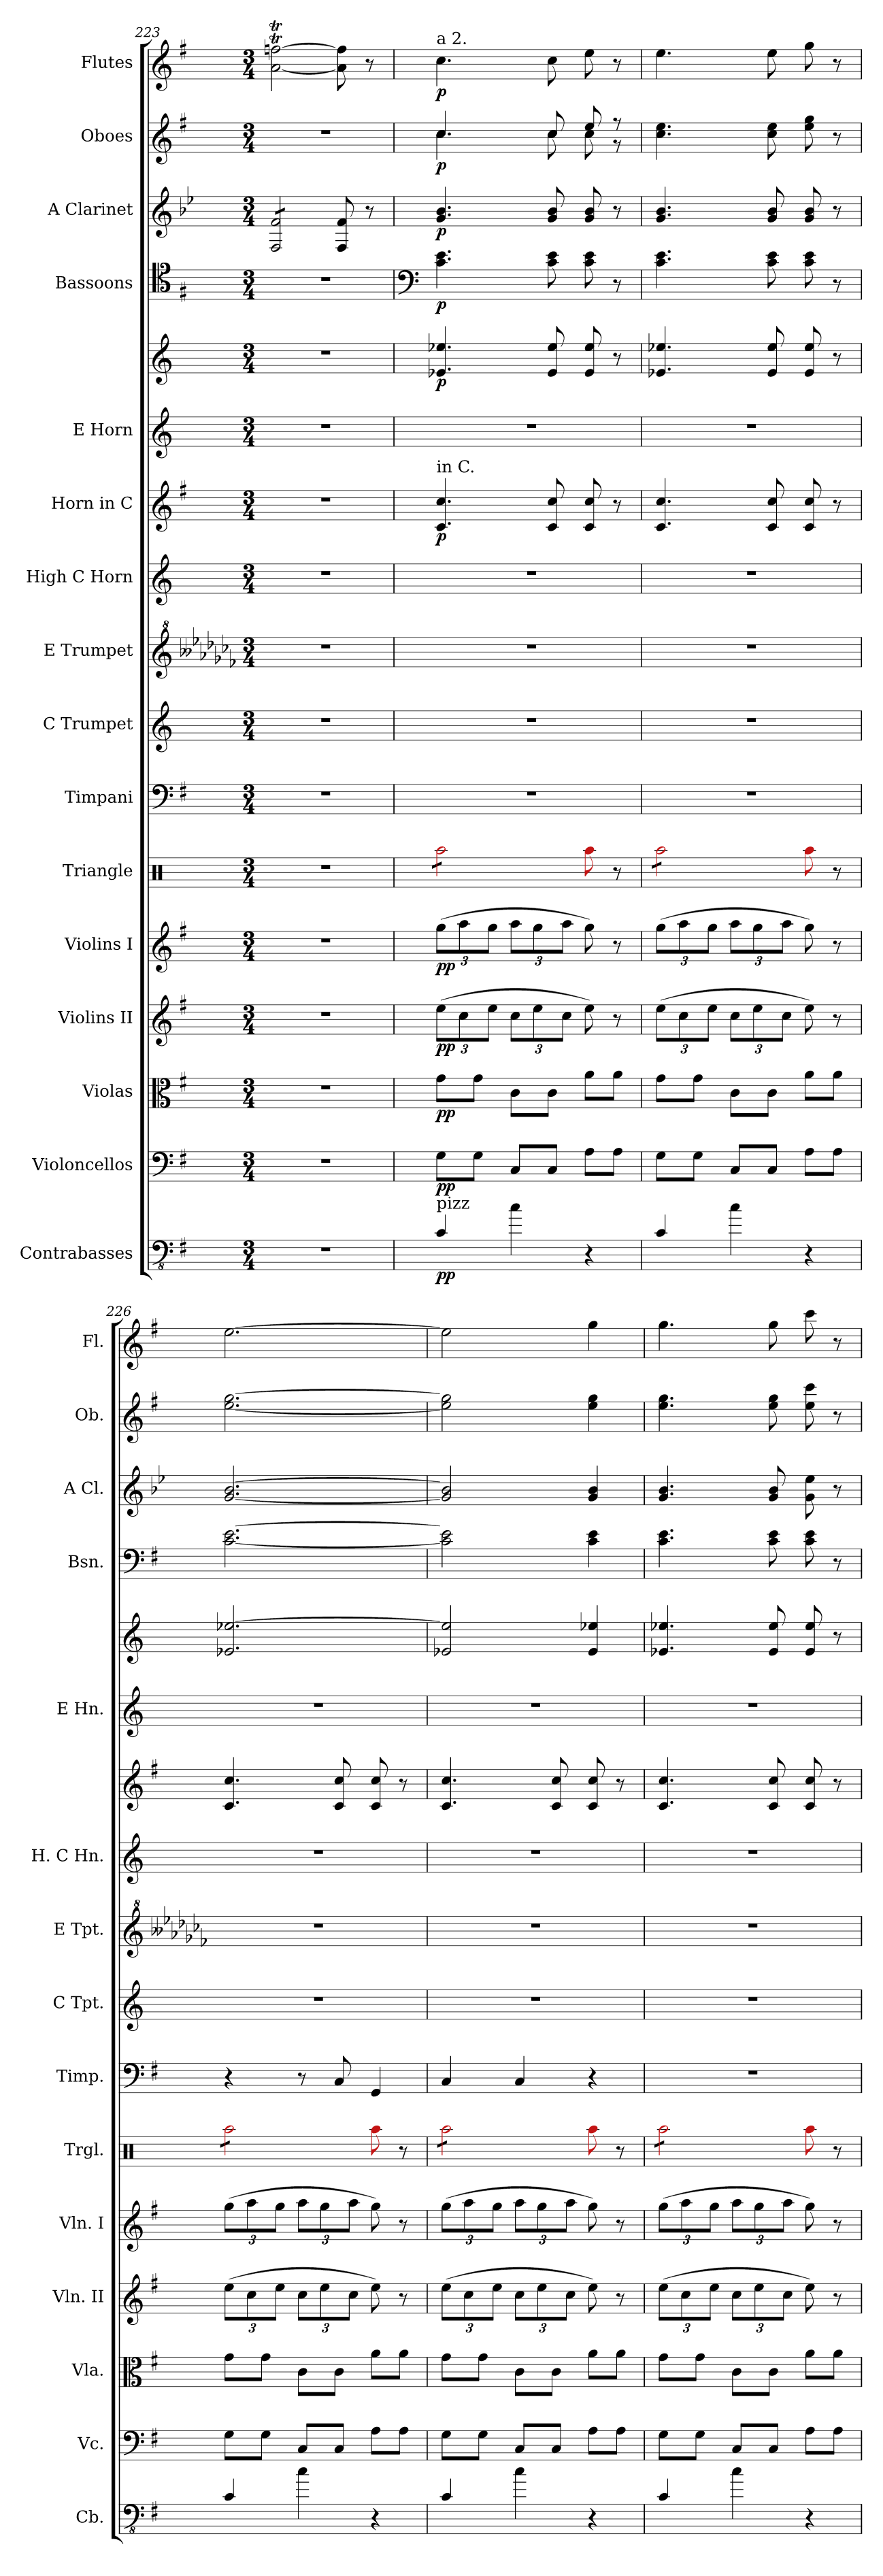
**kern	**dynam	**kern	**dynam	**kern	**dynam	**kern	**dynam	**kern	**dynam	**kern	**kern	**kern	**kern	**kern	**kern	**dynam	**kern	**kern	**dynam	**kern	**dynam	**kern	**dynam	**kern	**dynam	**kern	**dynam
*part16	*part16	*part15	*part15	*part14	*part14	*part13	*part13	*part12	*part12	*part11	*part10	*part9	*part8	*part7	*part6	*part6	*part5	*part5	*part5	*part4	*part4	*part3	*part3	*part2	*part2	*part1	*part1
*staff17	*staff17	*staff16	*staff16	*staff15	*staff15	*staff14	*staff14	*staff13	*staff13	*staff12	*staff11	*staff10	*staff9	*staff8	*staff7	*staff7	*staff6	*staff5	*staff5/6	*staff4	*staff4	*staff3	*staff3	*staff2	*staff2	*staff1	*staff1
*I"Contrabasses	*	*I"Violoncellos	*	*I"Violas	*	*I"Violins II	*	*I"Violins I	*	*I"Triangle	*I"Timpani	*I"C Trumpet	*I"E Trumpet	*I"High C Horn	*I"Horn in C	*	*I"E Horn	*	*	*I"Bassoons	*	*I"A Clarinet	*	*I"Oboes	*	*I"Flutes	*
*I'Cb.	*	*I'Vc.	*	*I'Vla.	*	*I'Vln. II	*	*I'Vln. I	*	*I'Trgl.	*I'Timp.	*I'C Tpt.	*I'E Tpt.	*I'H. C Hn.	*	*	*I'E Hn.	*	*	*I'Bsn.	*	*I'A Cl.	*	*I'Ob.	*	*I'Fl.	*
*clefFv4	*	*clefF4	*	*clefC3	*	*clefG2	*	*clefG2	*	*clefX	*clefF4	*clefG2	*clefG^2	*clefG2	*clefG2	*	*clefG2	*clefG2	*	*clefC4	*	*clefG2	*	*clefG2	*	*clefG2	*
*ITrd7c12	*	*	*	*	*	*	*	*	*	*	*	*	*ITrd-3c-4	*ITrd7c12	*ITrd7c12	*	*ITrd5c8	*ITrd5c8	*	*	*	*ITrd2c3	*	*	*	*	*
*k[f#]	*	*k[f#]	*	*k[f#]	*	*k[f#]	*	*k[f#]	*	*k[]	*k[f#]	*k[]	*k[b--e-a-d-g-c-f-]	*k[]	*k[f#]	*	*k[f#c#g#d#]	*k[f#c#g#d#]	*	*k[f#]	*	*k[f#]	*	*k[f#]	*	*k[f#]	*
*M3/4	*	*M3/4	*	*M3/4	*	*M3/4	*	*M3/4	*	*M3/4	*M3/4	*M3/4	*M3/4	*M3/4	*M3/4	*	*M3/4	*M3/4	*	*M3/4	*	*M3/4	*	*M3/4	*	*M3/4	*
=223	=223	=223	=223	=223	=223	=223	=223	=223	=223	=223	=223	=223	=223	=223	=223	=223	=223	=223	=223	=223	=223	=223	=223	=223	=223	=223	=223
*	*	*	*	*	*	*	*	*	*	*	*	*	*	*	*	*	*	*	*	*	*	*tremolo	*	*	*	*	*
2.r	.	2.r	.	2.r	.	2.r	.	2.r	.	2.r	2.r	2.r	2.r	2.r	2.r	.	2.r	2.r	.	2.r	.	12D/ 12d/L	.	2.r	.	[2a\T [2ffn\T	.
.	.	.	.	.	.	.	.	.	.	.	.	.	.	.	.	.	.	.	.	.	.	12D/ 12d/	.	.	.	.	.
.	.	.	.	.	.	.	.	.	.	.	.	.	.	.	.	.	.	.	.	.	.	12D/ 12d/	.	.	.	.	.
.	.	.	.	.	.	.	.	.	.	.	.	.	.	.	.	.	.	.	.	.	.	12D/ 12d/	.	.	.	.	.
.	.	.	.	.	.	.	.	.	.	.	.	.	.	.	.	.	.	.	.	.	.	12D/ 12d/	.	.	.	.	.
.	.	.	.	.	.	.	.	.	.	.	.	.	.	.	.	.	.	.	.	.	.	12D/ 12d/J	.	.	.	.	.
*	*	*	*	*	*	*	*	*	*	*	*	*	*	*	*	*	*	*	*	*	*	*Xtremolo	*	*	*	*	*
.	.	.	.	.	.	.	.	.	.	.	.	.	.	.	.	.	.	.	.	.	.	8D/ 8d/	.	.	.	8a\]TTT 8ff\]TTT	.
.	.	.	.	.	.	.	.	.	.	.	.	.	.	.	.	.	.	.	.	.	.	8r	.	.	.	8r	.
=224	=224	=224	=224	=224	=224	=224	=224	=224	=224	=224	=224	=224	=224	=224	=224	=224	=224	=224	=224	=224	=224	=224	=224	=224	=224	=224	=224
*	*	*	*	*	*	*	*	*	*	*	*	*	*	*	*	*	*	*	*	*clefF4	*	*	*	*	*	*	*
*	*	*	*	*	*	*Xbrackettup	*	*Xbrackettup	*	*	*	*	*	*	*	*	*	*	*	*	*	*	*	*	*	*	*
*	*	*	*	*	*	*	*	*	*	*	*	*	*	*	*	*	*	*	*	*	*	*	*	*^	*	*	*
!	!	!	!	!	!	!	!	!	!	!	!	!	!	!	!	!	!	!	!	!	!	!	!	!	!	!	!LO:TX:a:t=a 2.	!
!	!	!	!	!	!	!	!	!	!	!	!	!	!	!	!LO:TX:a:t=in C.	!	!	!	!	!	!	!	!	!	!	!	!	!
!LO:TX:a:t=pizz	!	!	!	!	!	!	!	!	!	!	!	!	!	!	!	!	!	!	!	!	!	!	!	!	!	!	!	!
!	!LO:DY:b	!	!LO:DY:b	!	!LO:DY:b	!	!LO:DY:b	!	!LO:DY:b	!	!	!	!	!	!	!LO:DY:b	!	!	!LO:DY:b	!	!LO:DY:b	!	!LO:DY:b	!	!	!LO:DY:b	!	!LO:DY:b
*	*	*	*	*	*	*	*	*	*	*tremolo	*	*	*	*	*	*	*	*	*	*	*	*	*	*	*	*	*	*
4CC/	pp	8G\L	pp	8g\L	pp	(>12ee\L	pp	(>12gg\L	pp	12aa\L	2.r	2.r	2.r	2.r	4.C/ 4.c/	p	2.r	4.Gn/ 4.gn/	p	4.c\ 4.e\	p	4.e/ 4.g/	p	4.cc/	4.cc\	p	4.cc\	p
.	.	.	.	.	.	12cc\	.	12aa\	.	12aa\	.	.	.	.	.	.	.	.	.	.	.	.	.	.	.	.	.	.
.	.	8G\J	.	8g\J	.	.	.	.	.	.	.	.	.	.	.	.	.	.	.	.	.	.	.	.	.	.	.	.
.	.	.	.	.	.	12ee\J	.	12gg\J	.	12aa\	.	.	.	.	.	.	.	.	.	.	.	.	.	.	.	.	.	.
4C\	.	8C/L	.	8c\L	.	12cc\L	.	12aa\L	.	12aa\	.	.	.	.	.	.	.	.	.	.	.	.	.	.	.	.	.	.
.	.	.	.	.	.	12ee\	.	12gg\	.	12aa\	.	.	.	.	.	.	.	.	.	.	.	.	.	.	.	.	.	.
.	.	8C/J	.	8c\J	.	.	.	.	.	.	.	.	.	.	8C/ 8c/	.	.	8G/ 8g/	.	8c\ 8e\	.	8e/ 8g/	.	8cc/	8cc\	.	8cc\	.
.	.	.	.	.	.	12cc\J	.	12aa\J	.	12aa\J	.	.	.	.	.	.	.	.	.	.	.	.	.	.	.	.	.	.
*	*	*	*	*	*	*	*	*	*	*Xtremolo	*	*	*	*	*	*	*	*	*	*	*	*	*	*	*	*	*	*
4r	.	8A\L	.	8a\L	.	8ee\)	.	8gg\)	.	8aa\	.	.	.	.	8C/ 8c/	.	.	8G/ 8g/	.	8c\ 8e\	.	8e/ 8g/	.	8ee/	8cc\	.	8ee\	.
.	.	8A\J	.	8a\J	.	8r	.	8r	.	8r	.	.	.	.	8r	.	.	8r	.	8r	.	8r	.	8r	8r	.	8r	.
*	*	*	*	*	*	*	*	*	*	*	*	*	*	*	*	*	*	*	*	*	*	*	*	*v	*v	*	*	*
!!LO:PB:g=z
=225	=225	=225	=225	=225	=225	=225	=225	=225	=225	=225	=225	=225	=225	=225	=225	=225	=225	=225	=225	=225	=225	=225	=225	=225	=225	=225	=225
*	*	*	*	*	*	*	*	*	*	*tremolo	*	*	*	*	*	*	*	*	*	*	*	*	*	*	*	*	*
4CC/	.	8G\L	.	8g\L	.	(>12ee\L	.	(>12gg\L	.	12aa\L	2.r	2.r	2.r	2.r	4.C/ 4.c/	.	2.r	4.Gn/ 4.gn/	.	4.c\ 4.e\	.	4.e/ 4.g/	.	4.cc\ 4.ee\	.	4.ee\	.
.	.	.	.	.	.	12cc\	.	12aa\	.	12aa\	.	.	.	.	.	.	.	.	.	.	.	.	.	.	.	.	.
.	.	8G\J	.	8g\J	.	.	.	.	.	.	.	.	.	.	.	.	.	.	.	.	.	.	.	.	.	.	.
.	.	.	.	.	.	12ee\J	.	12gg\J	.	12aa\	.	.	.	.	.	.	.	.	.	.	.	.	.	.	.	.	.
4C\	.	8C/L	.	8c\L	.	12cc\L	.	12aa\L	.	12aa\	.	.	.	.	.	.	.	.	.	.	.	.	.	.	.	.	.
.	.	.	.	.	.	12ee\	.	12gg\	.	12aa\	.	.	.	.	.	.	.	.	.	.	.	.	.	.	.	.	.
.	.	8C/J	.	8c\J	.	.	.	.	.	.	.	.	.	.	8C/ 8c/	.	.	8G/ 8g/	.	8c\ 8e\	.	8e/ 8g/	.	8cc\ 8ee\	.	8ee\	.
.	.	.	.	.	.	12cc\J	.	12aa\J	.	12aa\J	.	.	.	.	.	.	.	.	.	.	.	.	.	.	.	.	.
*	*	*	*	*	*	*	*	*	*	*Xtremolo	*	*	*	*	*	*	*	*	*	*	*	*	*	*	*	*	*
4r	.	8A\L	.	8a\L	.	8ee\)	.	8gg\)	.	8aa\	.	.	.	.	8C/ 8c/	.	.	8G/ 8g/	.	8c\ 8e\	.	8e/ 8g/	.	8ee\ 8gg\	.	8gg\	.
.	.	8A\J	.	8a\J	.	8r	.	8r	.	8r	.	.	.	.	8r	.	.	8r	.	8r	.	8r	.	8r	.	8r	.
=226	=226	=226	=226	=226	=226	=226	=226	=226	=226	=226	=226	=226	=226	=226	=226	=226	=226	=226	=226	=226	=226	=226	=226	=226	=226	=226	=226
*	*	*	*	*	*	*	*	*	*	*tremolo	*	*	*	*	*	*	*	*	*	*	*	*	*	*	*	*	*
4CC/	.	8G\L	.	8g\L	.	(>12ee\L	.	(>12gg\L	.	12aa\L	4r	2.r	2.r	2.r	4.C/ 4.c/	.	2.r	2.Gn/ [2.gn/	.	[2.c\ [2.e\	.	[2.e/ [2.g/	.	[2.ee\ [2.gg\	.	[2.ee\	.
.	.	.	.	.	.	12cc\	.	12aa\	.	12aa\	.	.	.	.	.	.	.	.	.	.	.	.	.	.	.	.	.
.	.	8G\J	.	8g\J	.	.	.	.	.	.	.	.	.	.	.	.	.	.	.	.	.	.	.	.	.	.	.
.	.	.	.	.	.	12ee\J	.	12gg\J	.	12aa\	.	.	.	.	.	.	.	.	.	.	.	.	.	.	.	.	.
4C\	.	8C/L	.	8c\L	.	12cc\L	.	12aa\L	.	12aa\	8r	.	.	.	.	.	.	.	.	.	.	.	.	.	.	.	.
.	.	.	.	.	.	12ee\	.	12gg\	.	12aa\	.	.	.	.	.	.	.	.	.	.	.	.	.	.	.	.	.
.	.	8C/J	.	8c\J	.	.	.	.	.	.	8C/	.	.	.	8C/ 8c/	.	.	.	.	.	.	.	.	.	.	.	.
.	.	.	.	.	.	12cc\J	.	12aa\J	.	12aa\J	.	.	.	.	.	.	.	.	.	.	.	.	.	.	.	.	.
*	*	*	*	*	*	*	*	*	*	*Xtremolo	*	*	*	*	*	*	*	*	*	*	*	*	*	*	*	*	*
4r	.	8A\L	.	8a\L	.	8ee\)	.	8gg\)	.	8aa\	4GG/	.	.	.	8C/ 8c/	.	.	.	.	.	.	.	.	.	.	.	.
.	.	8A\J	.	8a\J	.	8r	.	8r	.	8r	.	.	.	.	8r	.	.	.	.	.	.	.	.	.	.	.	.
=227	=227	=227	=227	=227	=227	=227	=227	=227	=227	=227	=227	=227	=227	=227	=227	=227	=227	=227	=227	=227	=227	=227	=227	=227	=227	=227	=227
*	*	*	*	*	*	*	*	*	*	*tremolo	*	*	*	*	*	*	*	*	*	*	*	*	*	*	*	*	*
4CC/	.	8G\L	.	8g\L	.	(>12ee\L	.	(>12gg\L	.	12aa\L	4C/	2.r	2.r	2.r	4.C/ 4.c/	.	2.r	2Gn/ 2g/]	.	2c\] 2e\]	.	2e/] 2g/]	.	2ee\] 2gg\]	.	2ee\]	.
.	.	.	.	.	.	12cc\	.	12aa\	.	12aa\	.	.	.	.	.	.	.	.	.	.	.	.	.	.	.	.	.
.	.	8G\J	.	8g\J	.	.	.	.	.	.	.	.	.	.	.	.	.	.	.	.	.	.	.	.	.	.	.
.	.	.	.	.	.	12ee\J	.	12gg\J	.	12aa\	.	.	.	.	.	.	.	.	.	.	.	.	.	.	.	.	.
4C\	.	8C/L	.	8c\L	.	12cc\L	.	12aa\L	.	12aa\	4C/	.	.	.	.	.	.	.	.	.	.	.	.	.	.	.	.
.	.	.	.	.	.	12ee\	.	12gg\	.	12aa\	.	.	.	.	.	.	.	.	.	.	.	.	.	.	.	.	.
.	.	8C/J	.	8c\J	.	.	.	.	.	.	.	.	.	.	8C/ 8c/	.	.	.	.	.	.	.	.	.	.	.	.
.	.	.	.	.	.	12cc\J	.	12aa\J	.	12aa\J	.	.	.	.	.	.	.	.	.	.	.	.	.	.	.	.	.
*	*	*	*	*	*	*	*	*	*	*Xtremolo	*	*	*	*	*	*	*	*	*	*	*	*	*	*	*	*	*
4r	.	8A\L	.	8a\L	.	8ee\)	.	8gg\)	.	8aa\	4r	.	.	.	8C/ 8c/	.	.	4G/ 4gn/	.	4c\ 4e\	.	4e/ 4g/	.	4ee\ 4gg\	.	4gg\	.
.	.	8A\J	.	8a\J	.	8r	.	8r	.	8r	.	.	.	.	8r	.	.	.	.	.	.	.	.	.	.	.	.
!!LO:PB:g=z
=228	=228	=228	=228	=228	=228	=228	=228	=228	=228	=228	=228	=228	=228	=228	=228	=228	=228	=228	=228	=228	=228	=228	=228	=228	=228	=228	=228
*	*	*	*	*	*	*	*	*	*	*tremolo	*	*	*	*	*	*	*	*	*	*	*	*	*	*	*	*	*
4CC/	.	8G\L	.	8g\L	.	(>12ee\L	.	(>12gg\L	.	12aa\L	2.r	2.r	2.r	2.r	4.C/ 4.c/	.	2.r	4.Gn/ 4.gn/	.	4.c\ 4.e\	.	4.e/ 4.g/	.	4.ee\ 4.gg\	.	4.gg\	.
.	.	.	.	.	.	12cc\	.	12aa\	.	12aa\	.	.	.	.	.	.	.	.	.	.	.	.	.	.	.	.	.
.	.	8G\J	.	8g\J	.	.	.	.	.	.	.	.	.	.	.	.	.	.	.	.	.	.	.	.	.	.	.
.	.	.	.	.	.	12ee\J	.	12gg\J	.	12aa\	.	.	.	.	.	.	.	.	.	.	.	.	.	.	.	.	.
4C\	.	8C/L	.	8c\L	.	12cc\L	.	12aa\L	.	12aa\	.	.	.	.	.	.	.	.	.	.	.	.	.	.	.	.	.
.	.	.	.	.	.	12ee\	.	12gg\	.	12aa\	.	.	.	.	.	.	.	.	.	.	.	.	.	.	.	.	.
.	.	8C/J	.	8c\J	.	.	.	.	.	.	.	.	.	.	8C/ 8c/	.	.	8G/ 8g/	.	8c\ 8e\	.	8e/ 8g/	.	8ee\ 8gg\	.	8gg\	.
.	.	.	.	.	.	12cc\J	.	12aa\J	.	12aa\J	.	.	.	.	.	.	.	.	.	.	.	.	.	.	.	.	.
*	*	*	*	*	*	*	*	*	*	*Xtremolo	*	*	*	*	*	*	*	*	*	*	*	*	*	*	*	*	*
4r	.	8A\L	.	8a\L	.	8ee\)	.	8gg\)	.	8aa\	.	.	.	.	8C/ 8c/	.	.	8G/ 8g/	.	8c\ 8e\	.	8e\ 8cc\	.	8ee\ 8ccc\	.	8ccc\	.
.	.	8A\J	.	8a\J	.	8r	.	8r	.	8r	.	.	.	.	8r	.	.	8r	.	8r	.	8r	.	8r	.	8r	.
=	=	=	=	=	=	=	=	=	=	=	=	=	=	=	=	=	=	=	=	=	=	=	=	=	=	=	=
*-	*-	*-	*-	*-	*-	*-	*-	*-	*-	*-	*-	*-	*-	*-	*-	*-	*-	*-	*-	*-	*-	*-	*-	*-	*-	*-	*-
